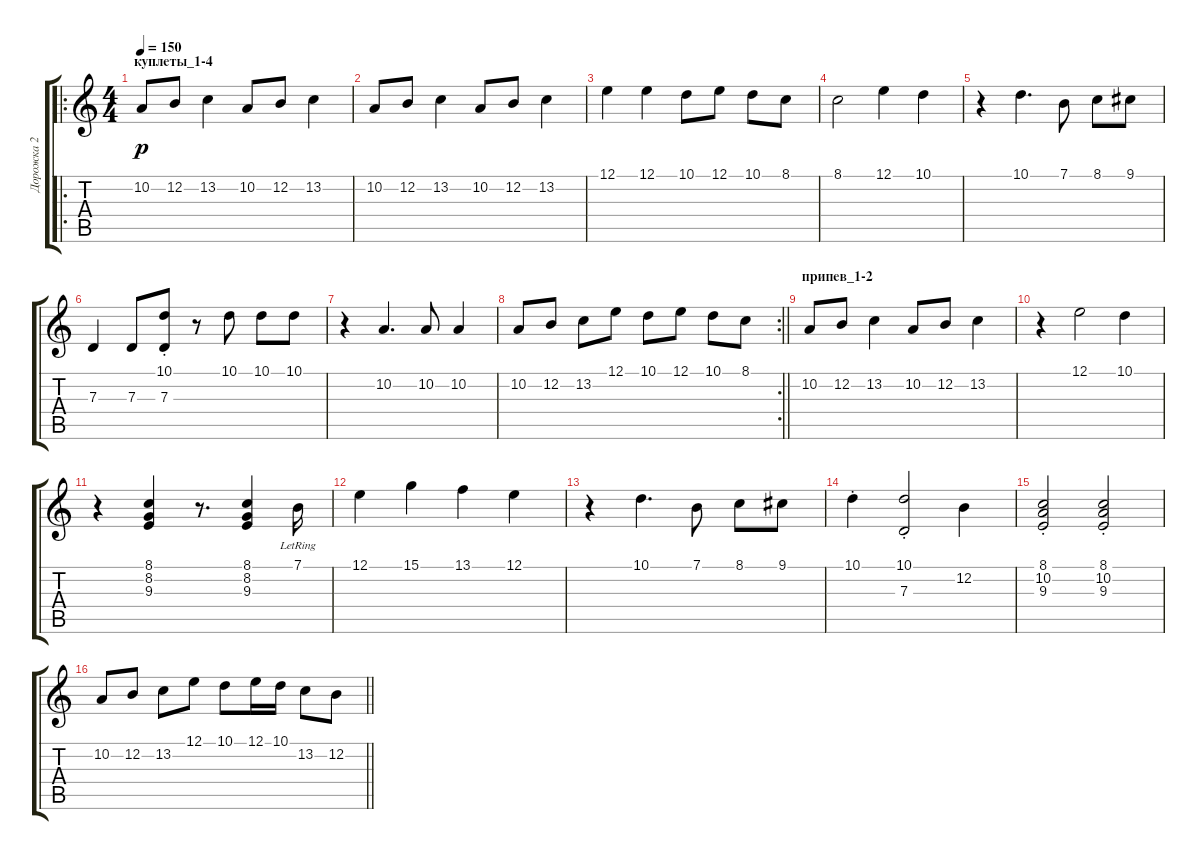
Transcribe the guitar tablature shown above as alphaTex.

\track ("Дорожка 2" "Дорожка 2") {instrument accordion}
\staff {score tabs}
\tuning (E4 B3 G3 D3 A2 E2) {hide}
\ro
\ts (4 4)
\section ("" "куплеты_1-4")
\tempo 150
\clef g2
\ks c
10.2.8{dy p} 12.2.8 13.2.4 10.2.8 12.2.8 13.2.4 |
10.2.8 12.2.8 13.2.4 10.2.8 12.2.8 13.2.4 |
12.1.4 12.1.4 10.1.8 12.1.8 10.1.8 8.1.8 |
8.1.2 12.1.4 10.1.4 |
r.4 10.1.4{d} 7.1.8 8.1.8 9.1.8 |
7.3.4 7.3.8 (10.1{st} 7.3{st}).8 r.8 10.1.8 10.1.8 10.1.8 |
r.4 10.2.4{d} 10.2.8 10.2.4 |
\rc 2
\barLineRight lightlight
10.2.8 12.2.8 13.2.8 12.1.8 10.1.8 12.1.8 10.1.8 8.1.8 |
\section ("" "припев_1-2")
10.2.8 12.2.8 13.2.4 10.2.8 12.2.8 13.2.4 |
r.4 12.1.2 10.1.4 |
r.4 (8.1 8.2 9.3).4 r.8{d} (8.1 8.2 9.3).4 7.1{lr}.16 |
12.1.4 15.1.4 13.1.4 12.1.4 |
r.4 10.1.4{d} 7.1.8 8.1.8 9.1.8 |
10.1{st}.4 (10.1{st} 7.3{st}).2 12.2.4 |
(8.1{st} 10.2{st} 9.3{st}).2 (8.1{st} 10.2{st} 9.3{st}).2 |
\barLineRight lightlight
10.2.8 12.2.8 13.2.8 12.1.8 10.1.8 12.1.16 10.1.16 13.2.8 12.2.8
